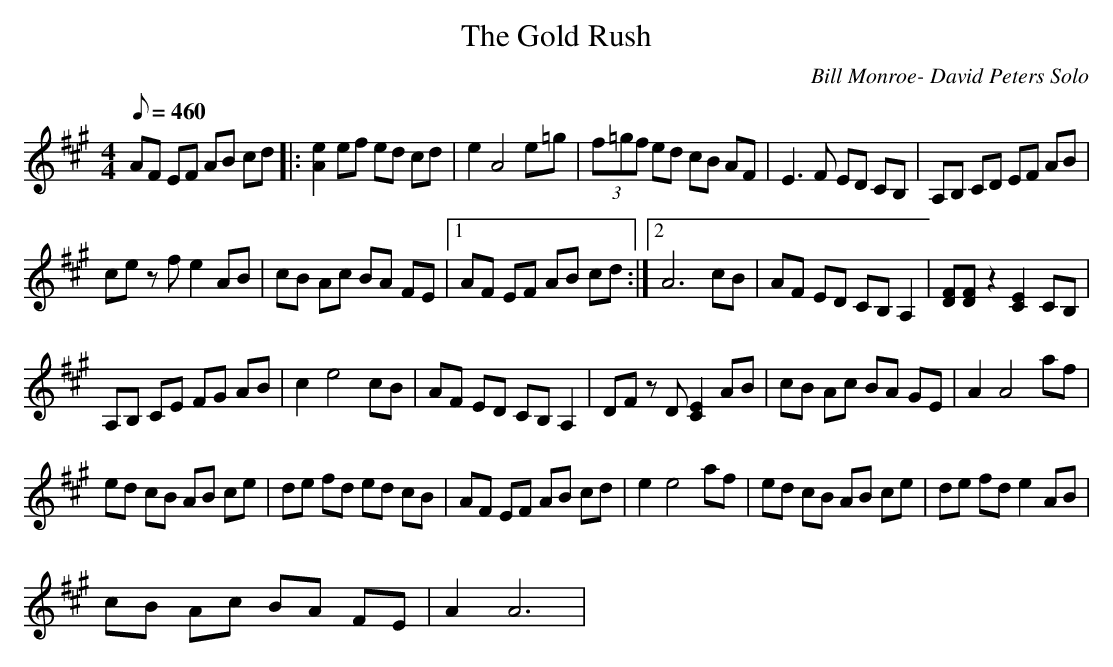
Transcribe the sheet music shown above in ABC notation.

X:1b
T: The Gold Rush
C: Bill Monroe- David Peters Solo
L: 1/8
Q: 460
M: 4/4
K: A
 AF EF AB cd |: [e2A2] ef ed cd | e2 A4 e=g | (3f=gf ed cB AF | E3F ED CB, | A,B, CD EF AB |
 ce zf e2 AB | cB Ac BA FE |1 AF EF AB cd :|2 A6 cB | AF ED CB, A,2 | [FD][FD] z2 [E2C2] CB, |
 A,B, CE FG AB | c2 e4 cB | AF ED CB, A,2 | DF zD [E2C2] AB | cB Ac BA GE | A2 A4 af |
 ed cB AB ce | de fd ed cB | AF EF AB cd | e2 e4 af | ed cB AB ce | de fd e2 AB |
 cB Ac BA FE | A2 A6 |
